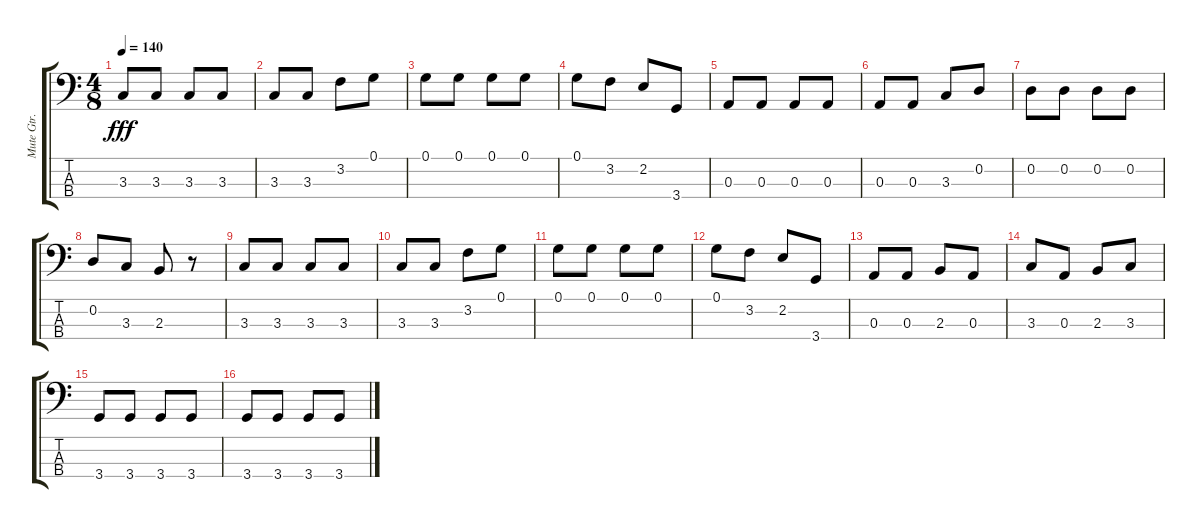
\track ("Mute Gtr." "Mute Gtr.") {instrument slapbass1}
\staff {score tabs}
\tuning (G2 D2 A1 E1) {hide}
\ts (4 8)
\tempo 140
\clef f4
\ks c
3.3.8{dy fff} 3.3.8 3.3.8 3.3.8 |
3.3.8 3.3.8 3.2.8 0.1.8 |
0.1.8 0.1.8 0.1.8 0.1.8 |
0.1.8 3.2.8 2.2.8 3.4.8 |
0.3.8 0.3.8 0.3.8 0.3.8 |
0.3.8 0.3.8 3.3.8 0.2.8 |
0.2.8 0.2.8 0.2.8 0.2.8 |
0.2.8 3.3.8 2.3.8 r.8 |
3.3.8 3.3.8 3.3.8 3.3.8 |
3.3.8 3.3.8 3.2.8 0.1.8 |
0.1.8 0.1.8 0.1.8 0.1.8 |
0.1.8 3.2.8 2.2.8 3.4.8 |
0.3.8 0.3.8 2.3.8 0.3.8 |
3.3.8 0.3.8 2.3.8 3.3.8 |
3.4.8 3.4.8 3.4.8 3.4.8 |
3.4.8 3.4.8 3.4.8 3.4.8
